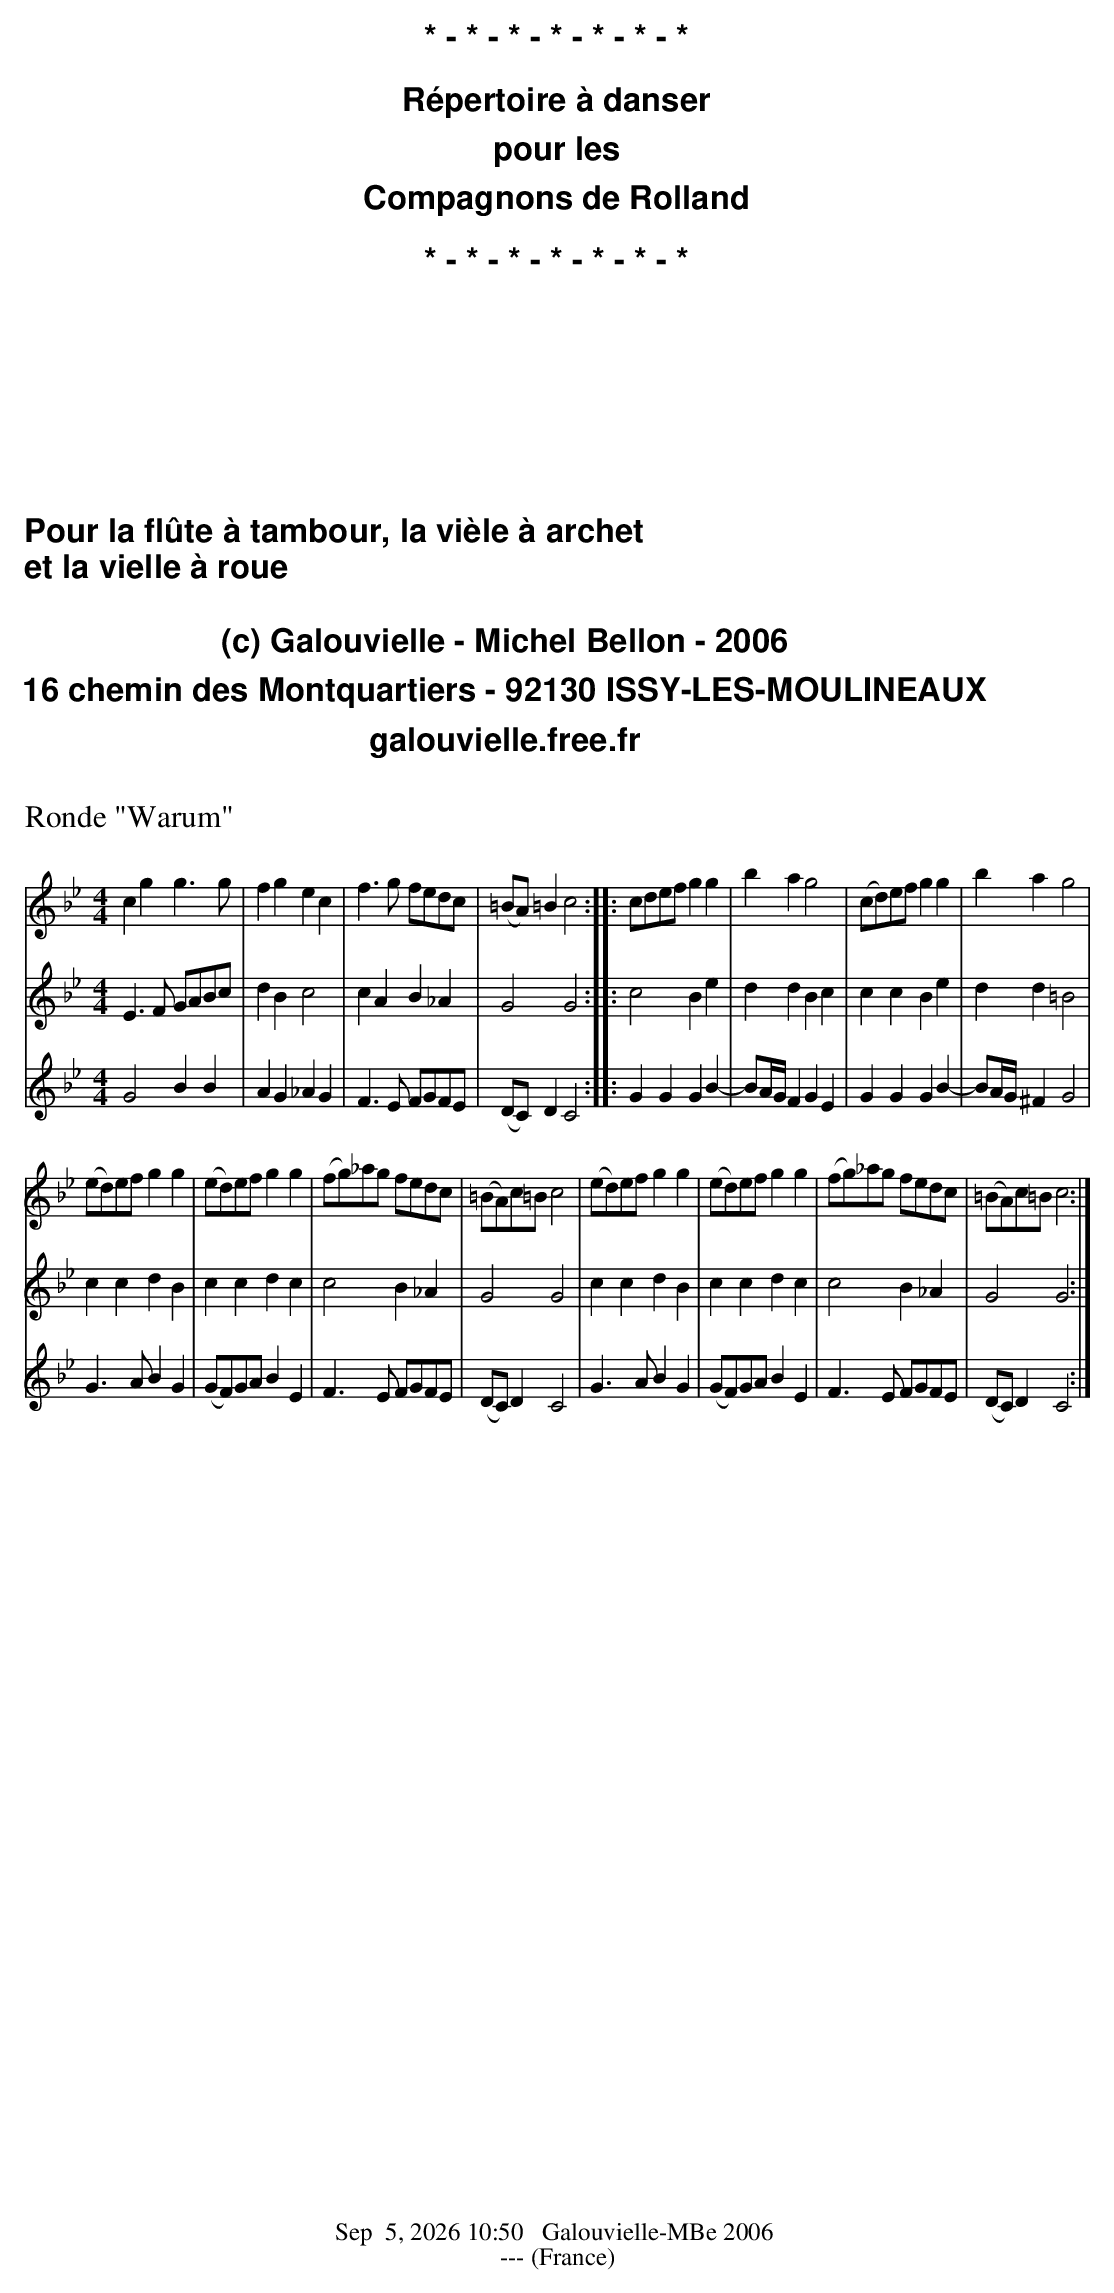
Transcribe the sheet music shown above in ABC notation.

X:1
T:Ronde "Warum"
M:4/4
L:1/4
K:Gm
V:1
c g g>g | fgec | f>g f/2e/2d/2c/2 | (=B/2A/2)=B c2 :: c/2d/2e/2f/2 gg | bag2 | (c/2d/2)e/2f/2 gg | bag2 |
(e/2d/2)e/2f/2 gg | (e/2d/2)e/2f/2 gg | (f/2g/2)_a/2g/2 f/2e/2d/2c/2 | (=B/2A/2)c/2=B/2 c2 | (e/2d/2)e/2f/2 gg | (e/2d/2)e/2f/2 gg | (f/2g/2)_a/2g/2 f/2e/2d/2c/2 | (=B/2A/2)c/2=B/2 c2 :|
V:2
E>F G/2A/2B/2c/2 | dBc2 | cAB_A | G2G2 :: c2Be | ddBc | ccBe | dd=B2 |
ccdB | ccdc | c2B_A |G2G2 |ccdB | ccdc | c2B_A |G2G2 :|
V:3
G2BB | AG_AG | F>E F/2G/2F/2E/2 | (D/2C/2)DC2 :: GGGB- | B/2A/4G/4 FGE | GGGB- | B/2A/4G/4 ^FG2 |
G>A BG | (G/2F/2)G/2A/2 BE | F>E F/2G/2F/2E/2 | (D/2C/2)DC2 | G>A BG | (G/2F/2)G/2A/2 BE | F>E F/2G/2F/2E/2 | (D/2C/2)DC2 :|
